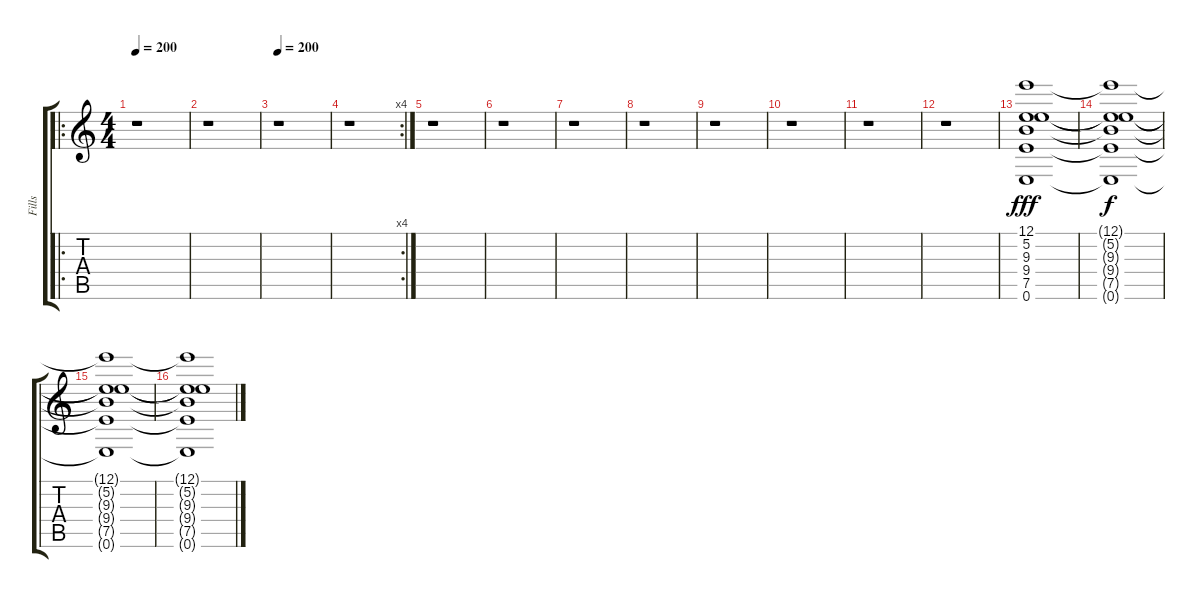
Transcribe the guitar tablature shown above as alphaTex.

\track ("Fills" "Fills") {instrument distortionguitar}
\staff {score tabs}
\tuning (E4 B3 G3 D3 A2 E2) {hide}
\ro
\ts (4 4)
\tempo 200
\clef g2
\ks c
r.1{dy f} |
r.1 |
\tempo 200
r.1 |
\rc 4
r.1 |
r.1 |
r.1 |
r.1 |
r.1 |
r.1 |
r.1 |
r.1 |
r.1 |
(12.1 5.2 9.3 9.4 7.5 0.6).1{dy fff volume 0 instrument electricgrandpiano} |
(12.1{t} 5.2{t} 9.3{t} 9.4{t} 7.5{t} 0.6{t}).1{dy f} |
(12.1{t} 5.2{t} 9.3{t} 9.4{t} 7.5{t} 0.6{t}).1 |
(12.1{t} 5.2{t} 9.3{t} 9.4{t} 7.5{t} 0.6{t}).1
